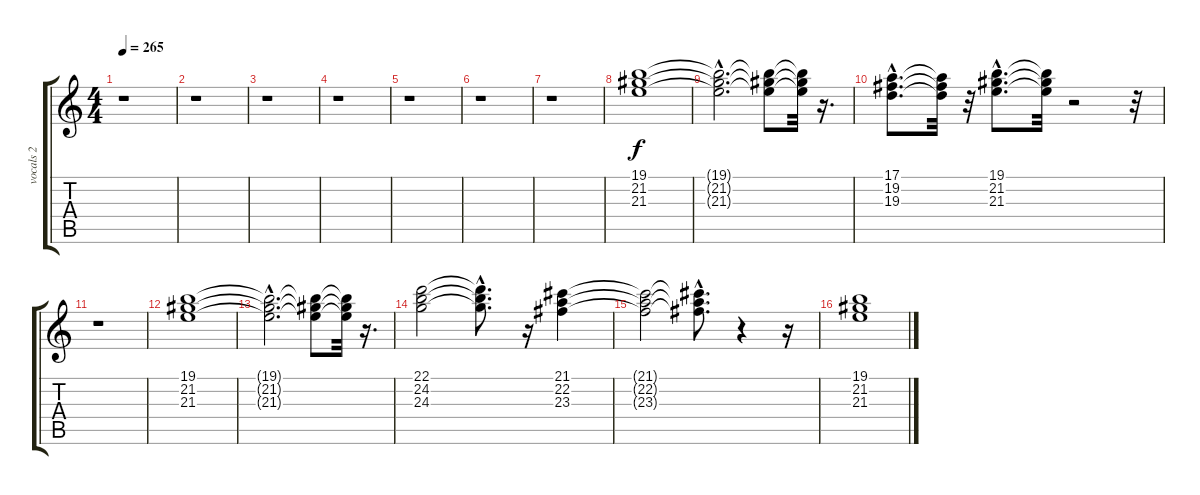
\track ("vocals 2" "vocals 2") {instrument pad4choir}
\staff {score tabs}
\tuning (E4 B3 G3 D3 A2 E2) {hide}
\ts (4 4)
\tempo 265
\clef g2
\ks c
r.1{dy f} |
r.1 |
r.1 |
r.1 |
r.1 |
r.1 |
r.1 |
(19.1 21.2 21.3).1 |
(19.1{hac t} 21.2{hac t} 21.3{hac t}).2{d} (19.1{t} 21.2{t} 21.3{t}).8 (19.1{t} 21.2{t} 21.3{t}).32 r.16{d} |
(17.1{hac} 19.2{hac} 19.3{hac}).8{d} (17.1{t} 19.2{t} 19.3{t}).32 r.32 (19.1{hac} 21.2{hac} 21.3{hac}).8{d} (19.1{t} 21.2{t} 21.3{t}).32 r.2 r.32 |
r.1 |
(19.1 21.2 21.3).1 |
(19.1{hac t} 21.2{hac t} 21.3{hac t}).2{d} (19.1{t} 21.2{t} 21.3{t}).8 (19.1{t} 21.2{t} 21.3{t}).32 r.16{d} |
(22.1 24.2 24.3).2 (22.1{hac t} 24.2{hac t} 24.3{hac t}).8{d} r.16 (21.1 22.2 23.3).4 |
(21.1{t} 22.2{t} 23.3{t}).2 (21.1{hac t} 22.2{hac t} 23.3{hac t}).8{d} r.4 r.16 |
(19.1 21.2 21.3).1
